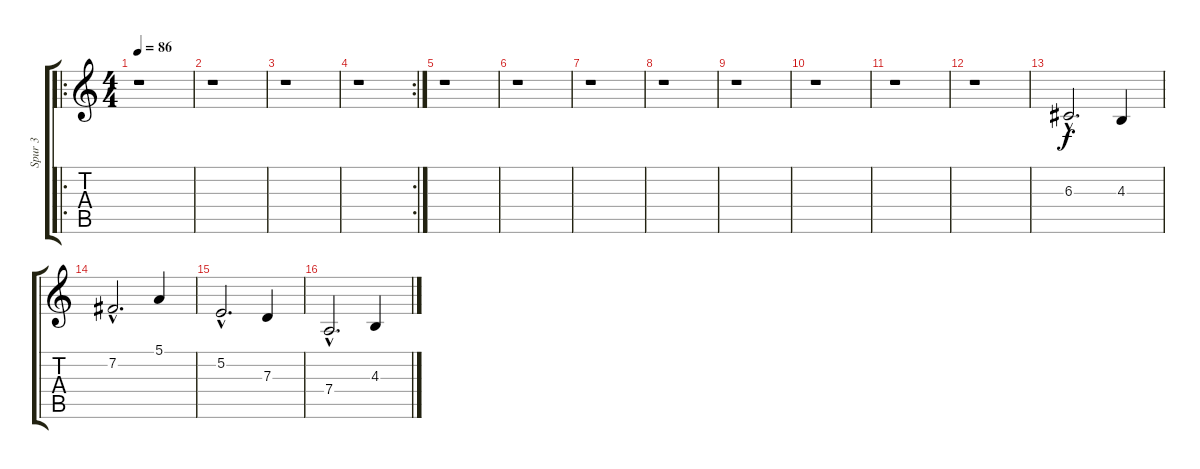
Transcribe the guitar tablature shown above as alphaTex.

\track ("Spur 3" "Spur 3") {instrument viola}
\staff {score tabs}
\tuning (E4 B3 G3 D3 A2 E2) {hide}
\ro
\ts (4 4)
\tempo 86
\clef g2
\ks c
r.1{dy f} |
r.1 |
r.1 |
\rc 2
r.1 |
r.1 |
r.1 |
r.1 |
r.1 |
r.1 |
r.1 |
r.1 |
r.1 |
6.3{hac}.2{d} 4.3.4 |
7.2{hac}.2{d} 5.1.4 |
5.2{hac}.2{d} 7.3.4 |
7.4{hac}.2{d} 4.3.4
